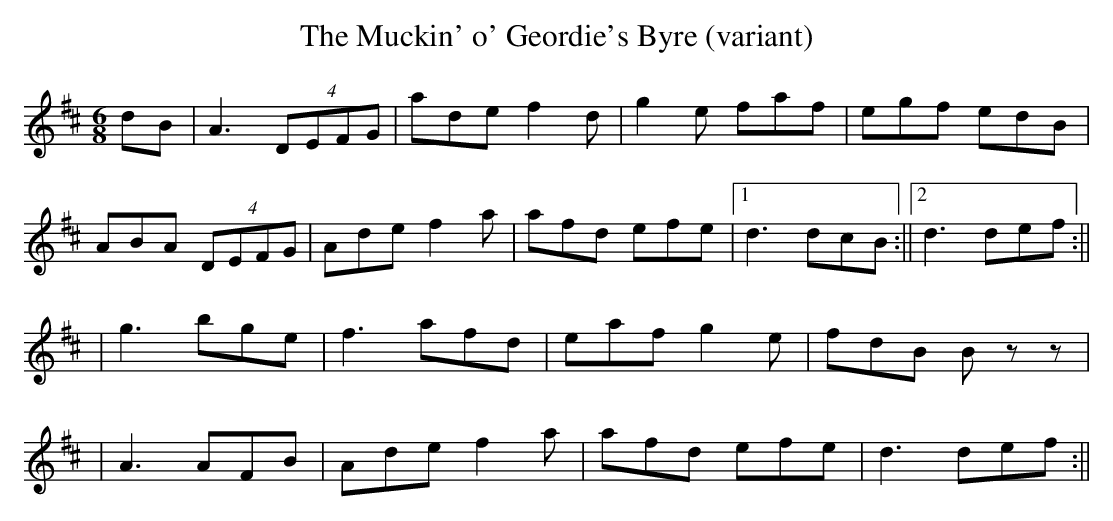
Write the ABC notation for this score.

X:1
T:The Muckin' o' Geordie's Byre (variant)
M:6/8
L:1/8
K:D
dB|A3 (4DEFG |ade f2d|g2e faf|egf edB|
ABA (4DEFG|Ade f2a|afd efe|1d3 dcB:||2d3 def:||
|g3 bge|f3 afd|eaf g2e|fdB Bzz|
|A3 AFB|Ade f2a|afd efe|d3 def:||
